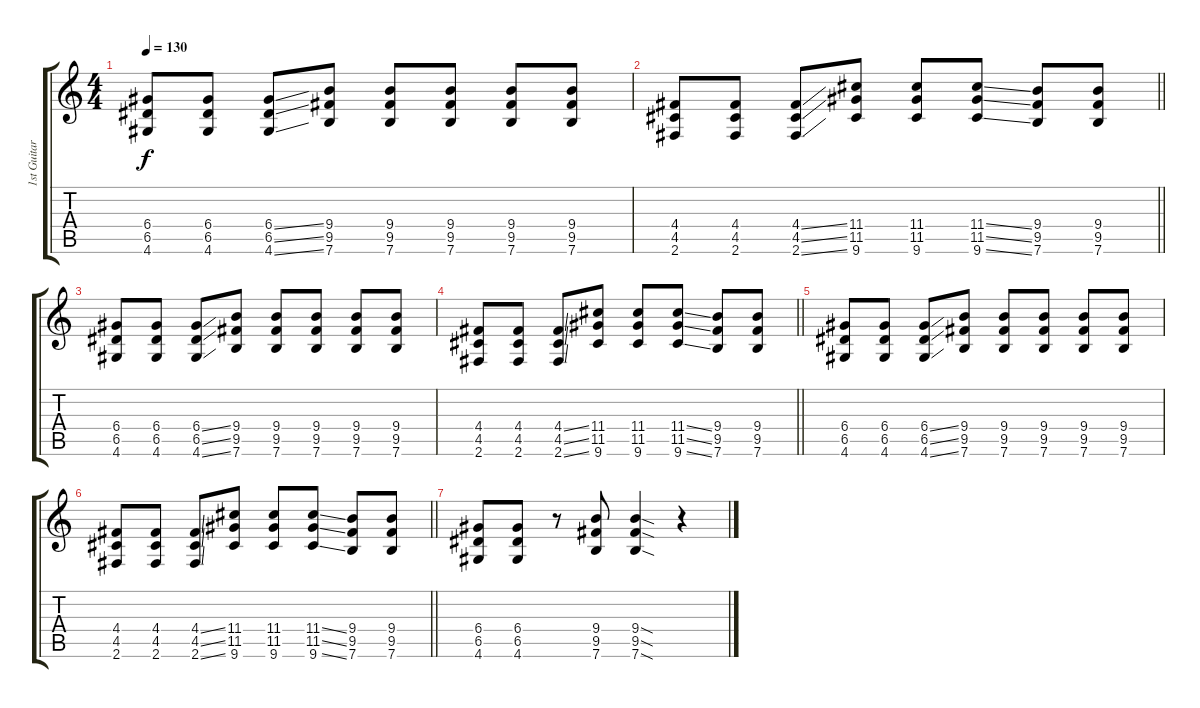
\track ("1st Guitar" "1st Guitar") {instrument overdrivenguitar}
\staff {score tabs}
\tuning (E4 B3 G3 D3 A2 E2) {hide}
\ts (4 4)
\tempo 130
\clef g2
\ks c
(6.4 6.5 4.6).8{dy f} (6.4 6.5 4.6).8 (6.4{ss} 6.5{ss} 4.6{ss}).8 (9.4 9.5 7.6).8 (9.4 9.5 7.6).8 (9.4 9.5 7.6).8 (9.4 9.5 7.6).8 (9.4 9.5 7.6).8 |
\barLineRight lightlight
(4.4 4.5 2.6).8 (4.4 4.5 2.6).8 (4.4{ss} 4.5{ss} 2.6{ss}).8 (11.4 11.5 9.6).8 (11.4 11.5 9.6).8 (11.4{ss} 11.5{ss} 9.6{ss}).8 (9.4 9.5 7.6).8 (9.4 9.5 7.6).8 |
(6.4 6.5 4.6).8 (6.4 6.5 4.6).8 (6.4{ss} 6.5{ss} 4.6{ss}).8 (9.4 9.5 7.6).8 (9.4 9.5 7.6).8 (9.4 9.5 7.6).8 (9.4 9.5 7.6).8 (9.4 9.5 7.6).8 |
\barLineRight lightlight
(4.4 4.5 2.6).8 (4.4 4.5 2.6).8 (4.4{ss} 4.5{ss} 2.6{ss}).8 (11.4 11.5 9.6).8 (11.4 11.5 9.6).8 (11.4{ss} 11.5{ss} 9.6{ss}).8 (9.4 9.5 7.6).8 (9.4 9.5 7.6).8 |
(6.4 6.5 4.6).8 (6.4 6.5 4.6).8 (6.4{ss} 6.5{ss} 4.6{ss}).8 (9.4 9.5 7.6).8 (9.4 9.5 7.6).8 (9.4 9.5 7.6).8 (9.4 9.5 7.6).8 (9.4 9.5 7.6).8 |
\barLineRight lightlight
(4.4 4.5 2.6).8 (4.4 4.5 2.6).8 (4.4{ss} 4.5{ss} 2.6{ss}).8 (11.4 11.5 9.6).8 (11.4 11.5 9.6).8 (11.4{ss} 11.5{ss} 9.6{ss}).8 (9.4 9.5 7.6).8 (9.4 9.5 7.6).8 |
(6.4 6.5 4.6).8 (6.4 6.5 4.6).8 r.8 (9.4 9.5 7.6).8 (9.4{sod} 9.5{sod} 7.6{sod}).4 r.4
